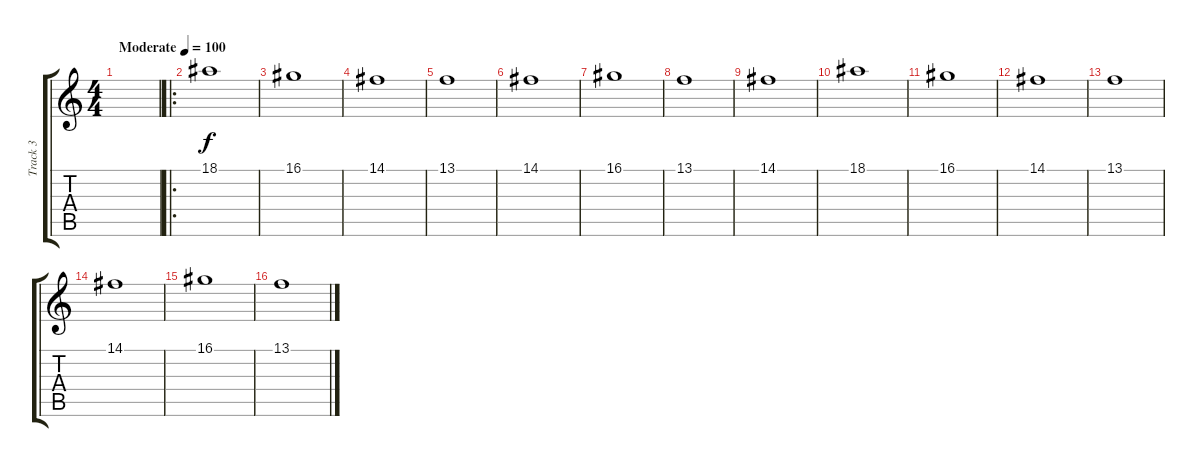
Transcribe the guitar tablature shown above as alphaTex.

\track ("Track 3" "Track 3") {instrument vibraphone}
\staff {score tabs}
\tuning (E4 B3 G3 D3 A2 E2) {hide}
\ts (4 4)
\tempo (100 "Moderate")
\clef g2
\ks c
|
\ro
18.1.1 |
16.1.1 |
14.1.1 |
13.1.1 |
14.1.1 |
16.1.1 |
13.1.1 |
14.1.1 |
18.1.1 |
16.1.1 |
14.1.1 |
13.1.1 |
14.1.1 |
16.1.1 |
13.1.1
